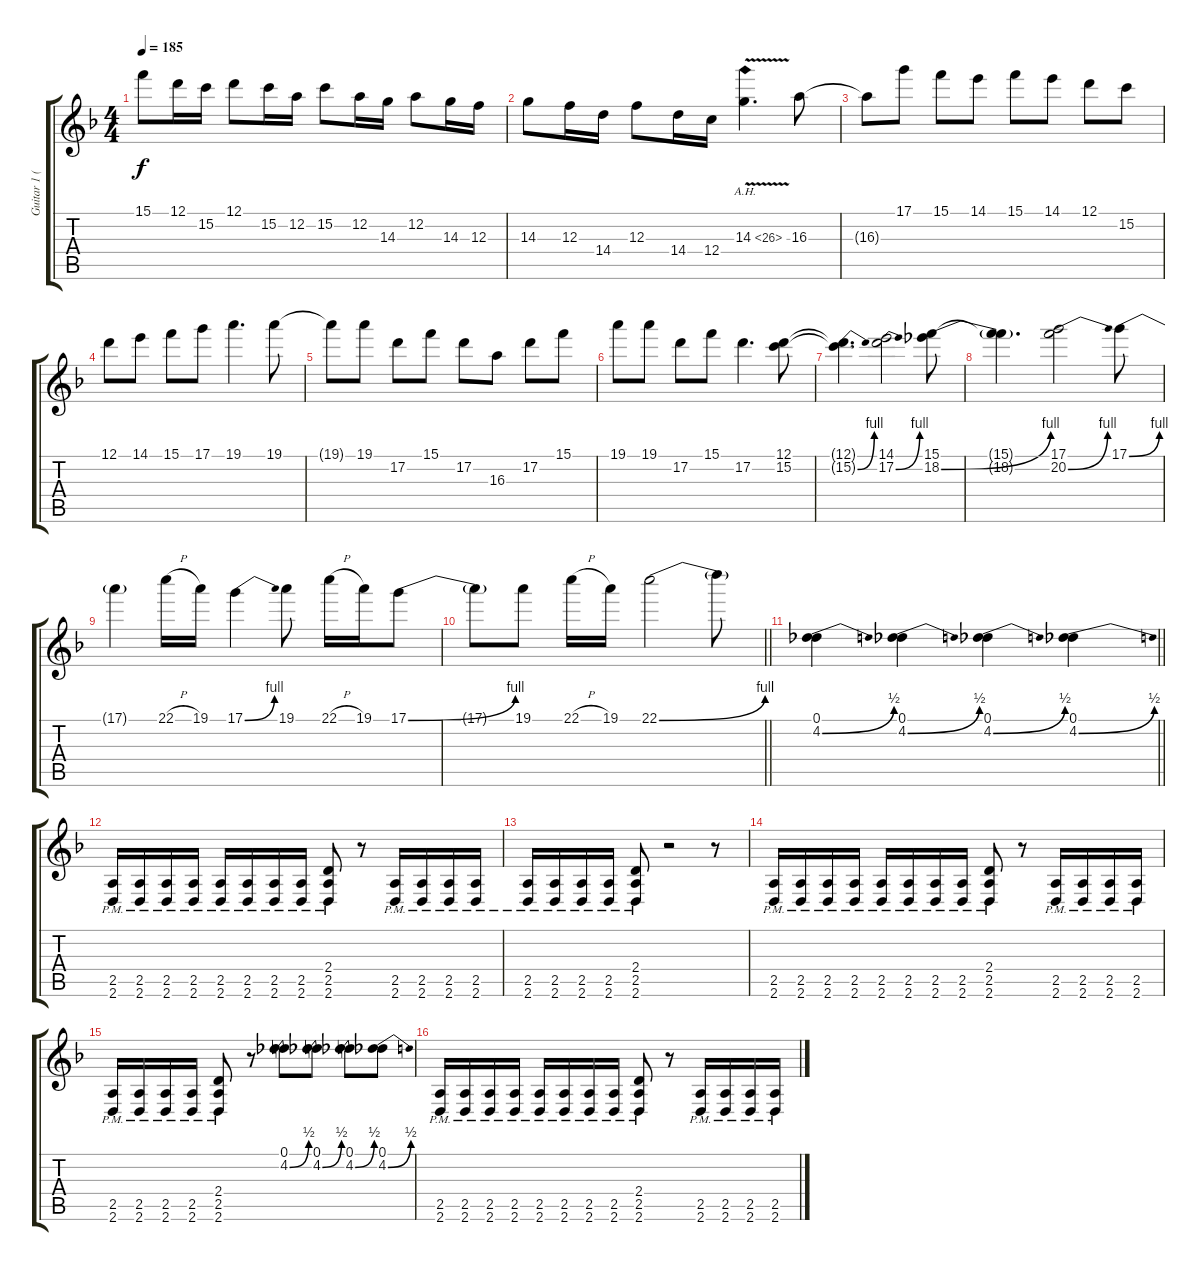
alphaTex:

\track ("Guitar 1 (Distorted- Tuck)" "Guitar 1 (") {instrument distortionguitar}
\staff {score tabs}
\tuning (D4 A3 F3 C3 G2 C2) {hide}
\ts (4 4)
\tempo 185
\clef g2
\ks dminor
15.1.8{dy f} 12.1.16 15.2.16 12.1.8 15.2.16 12.2.16 15.2.8 12.2.16 14.3.16 12.2.8 14.3.16 12.3.16 |
14.3.8 12.3.16 14.4.16 12.3.8 14.4.16 12.4.16 14.3{ah 12 v}.4{d} 16.3.8 |
16.3{t}.8 17.1.8 15.1.8 14.1.8 15.1.8 14.1.8 12.1.8 15.2.8 |
12.1.8 14.1.8 15.1.8 17.1.8 19.1.4{d} 19.1.8 |
19.1{t}.8 19.1.8 17.2.8 15.1.8 17.2.8 16.3.8 17.2.8 15.1.8 |
19.1.8 19.1.8 17.2.8 15.1.8 17.2.4{d} (12.1 15.2).8 |
(12.1{t} 15.2{be (bend 0 0 60 4) t}).4{d} (14.1 17.2{be (bend 0 0 60 4)}).2 (15.1 18.2{be (bend 0 0 60 4)}).8 |
(15.1{t} 18.2{t}).4{d} (17.1 20.2{be (bend 0 0 60 4)}).2 17.1{be (bend 0 0 60 4)}.8 |
17.1{t}.4 22.1{h}.16 19.1.16 17.1{be (bend 0 0 60 4)}.4 19.1.8 22.1{h}.16 19.1.16 17.1{be (bend 0 0 60 4)}.8 |
\barLineRight lightlight
17.1{t}.8 19.1.8 22.1{h}.16 19.1.16 22.1{be (bend 0 0 60 4)}.2 22.1{t}.8 |
\barLineRight lightlight
(0.1 4.2{be (bend 0 0 60 2)}).4 (0.1 4.2{be (bend 0 0 60 2)}).4 (0.1 4.2{be (bend 0 0 60 2)}).4 (0.1 4.2{be (bend 0 0 60 2)}).4 |
(2.5{pm} 2.6{pm}).16 (2.5{pm} 2.6{pm}).16 (2.5{pm} 2.6{pm}).16 (2.5{pm} 2.6{pm}).16 (2.5{pm} 2.6{pm}).16 (2.5{pm} 2.6{pm}).16 (2.5{pm} 2.6{pm}).16 (2.5{pm} 2.6{pm}).16 (2.4{pm} 2.5{pm} 2.6{pm}).8 r.8 (2.5{pm} 2.6{pm}).16 (2.5{pm} 2.6{pm}).16 (2.5{pm} 2.6{pm}).16 (2.5{pm} 2.6{pm}).16 |
(2.5{pm} 2.6{pm}).16 (2.5{pm} 2.6{pm}).16 (2.5{pm} 2.6{pm}).16 (2.5{pm} 2.6{pm}).16 (2.4{pm} 2.5{pm} 2.6{pm}).8 r.2 r.8 |
(2.5{pm} 2.6{pm}).16 (2.5{pm} 2.6{pm}).16 (2.5{pm} 2.6{pm}).16 (2.5{pm} 2.6{pm}).16 (2.5{pm} 2.6{pm}).16 (2.5{pm} 2.6{pm}).16 (2.5{pm} 2.6{pm}).16 (2.5{pm} 2.6{pm}).16 (2.4{pm} 2.5{pm} 2.6{pm}).8 r.8 (2.5{pm} 2.6{pm}).16 (2.5{pm} 2.6{pm}).16 (2.5{pm} 2.6{pm}).16 (2.5{pm} 2.6{pm}).16 |
(2.5{pm} 2.6{pm}).16 (2.5{pm} 2.6{pm}).16 (2.5{pm} 2.6{pm}).16 (2.5{pm} 2.6{pm}).16 (2.4{pm} 2.5{pm} 2.6{pm}).8 r.8 (0.1 4.2{be (bend 0 0 60 2)}).8 (0.1 4.2{be (bend 0 0 60 2)}).8 (0.1 4.2{be (bend 0 0 60 2)}).8 (0.1 4.2{be (bend 0 0 60 2)}).8 |
(2.5{pm} 2.6{pm}).16 (2.5{pm} 2.6{pm}).16 (2.5{pm} 2.6{pm}).16 (2.5{pm} 2.6{pm}).16 (2.5{pm} 2.6{pm}).16 (2.5{pm} 2.6{pm}).16 (2.5{pm} 2.6{pm}).16 (2.5{pm} 2.6{pm}).16 (2.4{pm} 2.5{pm} 2.6{pm}).8 r.8 (2.5{pm} 2.6{pm}).16 (2.5{pm} 2.6{pm}).16 (2.5{pm} 2.6{pm}).16 (2.5{pm} 2.6{pm}).16
